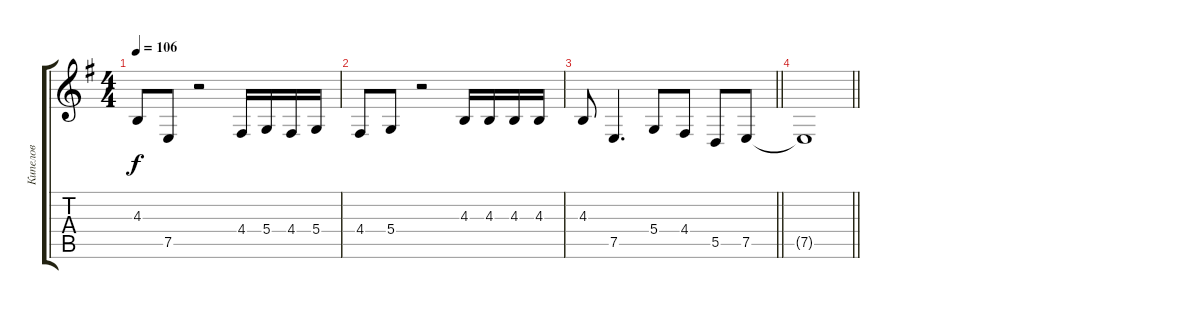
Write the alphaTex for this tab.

\track ("Кипелов" "Кипелов") {instrument cello}
\staff {score tabs}
\tuning (E4 B3 G3 D3 A2 E2) {hide}
\ts (4 4)
\tempo 106
\clef g2
\ks g
4.3.8{dy f} 7.5.8 r.2 4.4.16 5.4.16 4.4.16 5.4.16 |
4.4.8 5.4.8 r.2 4.3.16 4.3.16 4.3.16 4.3.16 |
\barLineRight lightlight
4.3.8 7.5.4{d} 5.4.8 4.4.8 5.5.8 7.5.8 |
\barLineRight lightlight
7.5{t}.1
